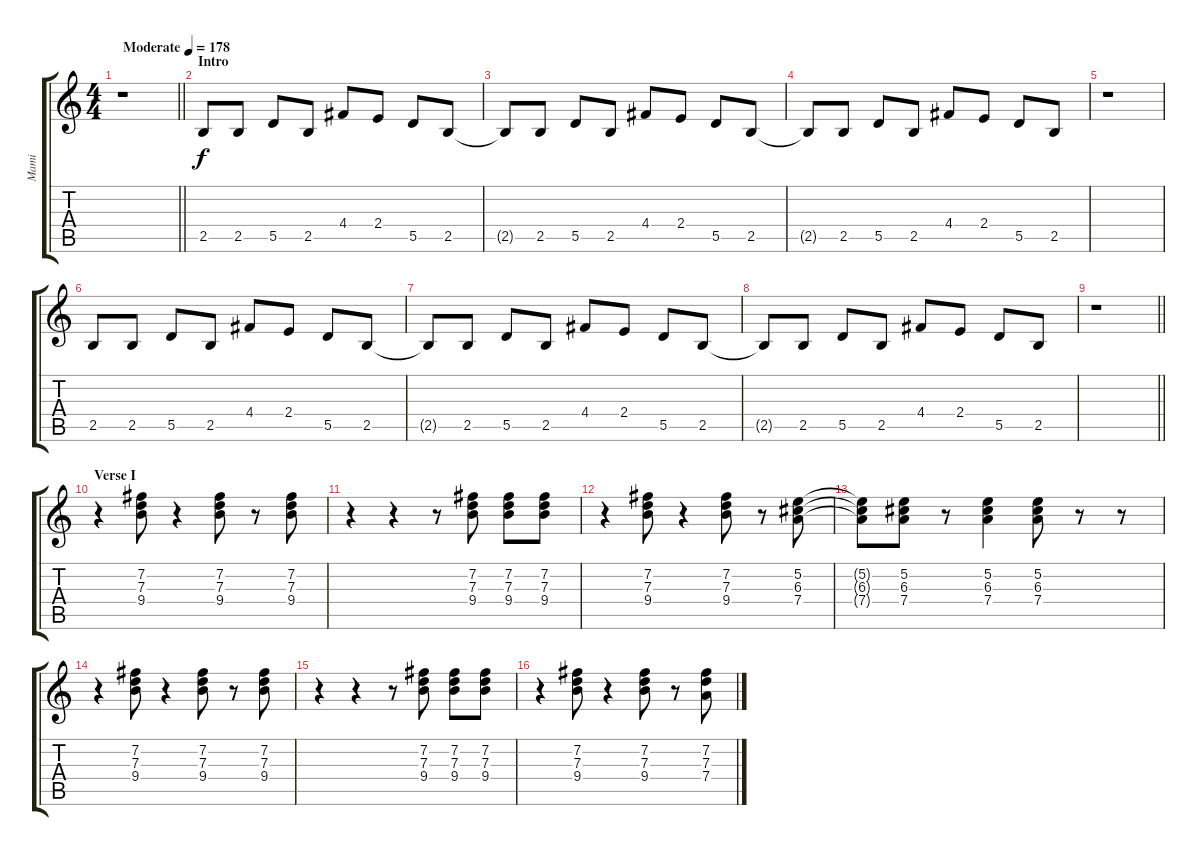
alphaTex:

\track ("Mami" "Mami") {instrument overdrivenguitar}
\staff {score tabs}
\tuning (E4 B3 G3 D3 A2 E2) {hide}
\ts (4 4)
\tempo (178 "Moderate")
\clef g2
\barLineRight lightlight
\ks c
r.1{dy f instrument overdrivenguitar} |
\section ("" "Intro")
2.5.8 2.5.8 5.5.8 2.5.8 4.4.8 2.4.8 5.5.8 2.5.8 |
2.5{t}.8 2.5.8 5.5.8 2.5.8 4.4.8 2.4.8 5.5.8 2.5.8 |
2.5{t}.8 2.5.8 5.5.8 2.5.8 4.4.8 2.4.8 5.5.8 2.5.8 |
r.1 |
2.5.8 2.5.8 5.5.8 2.5.8 4.4.8 2.4.8 5.5.8 2.5.8 |
2.5{t}.8 2.5.8 5.5.8 2.5.8 4.4.8 2.4.8 5.5.8 2.5.8 |
2.5{t}.8 2.5.8 5.5.8 2.5.8 4.4.8 2.4.8 5.5.8 2.5.8 |
\barLineRight lightlight
r.1 |
\section ("" "Verse I")
r.4 (7.2 7.3 9.4).8 r.4 (7.2 7.3 9.4).8 r.8 (7.2 7.3 9.4).8 |
r.4 r.4 r.8 (7.2 7.3 9.4).8 (7.2 7.3 9.4).8 (7.2 7.3 9.4).8 |
r.4 (7.2 7.3 9.4).8 r.4 (7.2 7.3 9.4).8 r.8 (5.2 6.3 7.4).8 |
(5.2{t} 6.3{t} 7.4{t}).8 (5.2 6.3 7.4).8 r.8 (5.2 6.3 7.4).4 (5.2 6.3 7.4).8 r.8 r.8 |
r.4 (7.2 7.3 9.4).8 r.4 (7.2 7.3 9.4).8 r.8 (7.2 7.3 9.4).8 |
r.4 r.4 r.8 (7.2 7.3 9.4).8 (7.2 7.3 9.4).8 (7.2 7.3 9.4).8 |
r.4 (7.2 7.3 9.4).8 r.4 (7.2 7.3 9.4).8 r.8 (7.2 7.3 7.4).8
